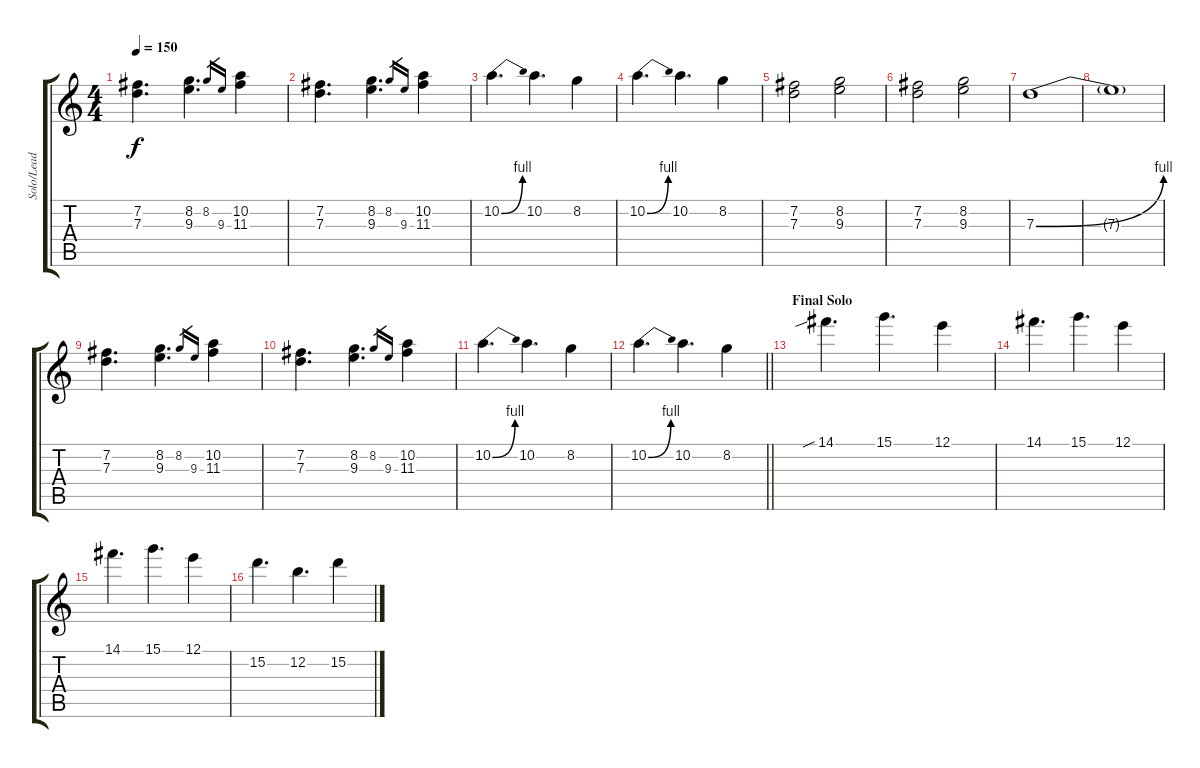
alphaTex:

\track ("Solo/Lead" "Solo/Lead") {instrument overdrivenguitar}
\staff {score tabs}
\tuning (E4 B3 G3 D3 A2 E2) {hide}
\ts (4 4)
\tempo 150
\clef g2
\ks c
(7.2 7.3).4{d dy f} (8.2 9.3).4{d} 8.2.16{gr} 9.3.16{gr} (10.2 11.3).4 |
(7.2 7.3).4{d} (8.2 9.3).4{d} 8.2.16{gr} 9.3.16{gr} (10.2 11.3).4 |
10.2{be (bend 0 0 60 4)}.4{d} 10.2.4{d} 8.2.4 |
10.2{be (bend 0 0 60 4)}.4{d} 10.2.4{d} 8.2.4 |
(7.2 7.3).2 (8.2 9.3).2 |
(7.2 7.3).2 (8.2 9.3).2 |
7.3{be (bend 0 0 60 4)}.1 |
7.3{t}.1 |
(7.2 7.3).4{d} (8.2 9.3).4{d} 8.2.16{gr} 9.3.16{gr} (10.2 11.3).4 |
(7.2 7.3).4{d} (8.2 9.3).4{d} 8.2.16{gr} 9.3.16{gr} (10.2 11.3).4 |
10.2{be (bend 0 0 60 4)}.4{d} 10.2.4{d} 8.2.4 |
\barLineRight lightlight
10.2{be (bend 0 0 60 4)}.4{d} 10.2.4{d} 8.2.4 |
\section ("" "Final Solo")
14.1{sib}.4{d instrument overdrivenguitar} 15.1.4{d} 12.1.4 |
14.1.4{d} 15.1.4{d} 12.1.4 |
14.1.4{d} 15.1.4{d} 12.1.4 |
15.2.4{d} 12.2.4{d} 15.2.4
